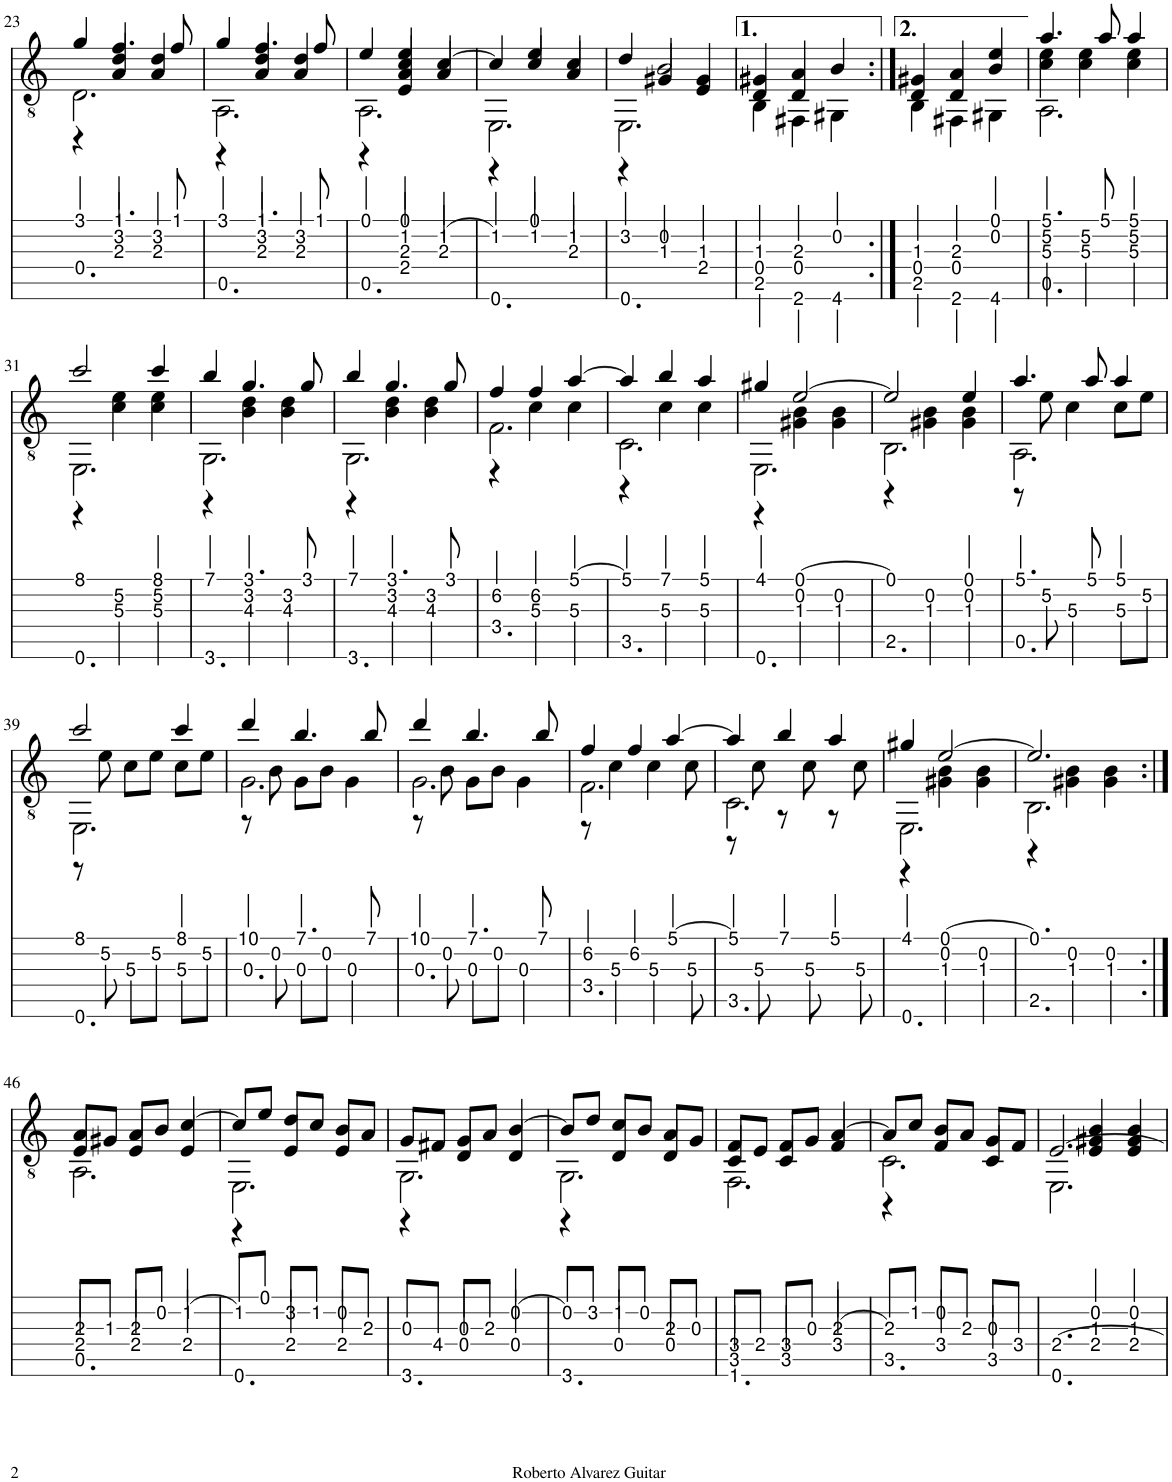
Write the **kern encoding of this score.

**kern	**kern
*part1	*part1
*staff2	*staff1
*I"Guitar	*
*I'Guit.	*
!!LO:PB:g=z
*	*clefGv2
*k[]	*k[]
*M3/4	*M3/4
=23	=23
*^	*^
*	*^	*	*^
4g/	2.D	4r	4g/	2.D\	4r
4.f/	.	4A/ 4d/	4.f/	.	4A/ 4d/
.	.	4A/ 4d/	.	.	4A/ 4d/
8f/	.	.	8f/	.	.
=24	=24	=24	=24	=24	=24
4g/	2.AA	4r	4g/	2.AA\	4r
4.f/	.	4A/ 4d/	4.f/	.	4A/ 4d/
.	.	4A/ 4d/	.	.	4A/ 4d/
8f/	.	.	8f/	.	.
=25	=25	=25	=25	=25	=25
4e/	2.AA	4r	4e/	2.AA\	4r
4e/	.	4E/ 4A/ 4c/	4e/	.	4E/ 4A/ 4c/
[4c/	.	4A/	[4c/	.	4A/
=26	=26	=26	=26	=26	=26
4c/]	2.EE	4r	4c/]	2.EE\	4r
4e/	.	4c/	4e/	.	4c/
4c/	.	4A/	4c/	.	4A/
=27	=27	=27	=27	=27	=27
4d/	2.EE	4r	4d/	2.EE\	4r
2B	.	4G#/	2B/	.	4G#X/
.	.	4E/ 4G#/	.	.	4E/ 4G#/
*	*v	*v	*	*	*
*	*	*	*v	*v
=28	=28	=28	=28
4D/ 4G#/	4BB\	4D/ 4G#X/	4BB\
4D/ 4A/	4FF#\	4D/ 4A/	4FF#X\
4B/	4GG#\	4B/	4GG#X\
=29:|!	=29:|!	=29:|!	=29:|!
4D/ 4G#X/	4BB\	4D/ 4G#X/	4BB\
4D/ 4A/	4FF#X\	4D/ 4A/	4FF#X\
4B/ 4e/	4GG#X\	4B/ 4e/	4GG#X\
=30	=30	=30	=30
*	*^	*	*^
4.a/	2.AA	4c\ 4e\	4.a/	2.AA\	4c\ 4e\
.	.	4c\ 4e\	.	.	4c\ 4e\
8a/	.	.	8a/	.	.
4a/	.	4c\ 4e\	4a/	.	4c\ 4e\
!!LO:LB:g=z	!!	!!
=31	=31	=31	=31	=31	=31
2cc	2.EE	4r	2cc/	2.EE\	4r
.	.	4c\ 4e\	.	.	4c\ 4e\
4cc/	.	4c\ 4e\	4cc/	.	4c\ 4e\
=32	=32	=32	=32	=32	=32
4b/	2.GG	4r	4b/	2.GG\	4r
4.g/	.	4B\ 4d\	4.g/	.	4B\ 4d\
.	.	4B\ 4d\	.	.	4B\ 4d\
8g/	.	.	8g/	.	.
=33	=33	=33	=33	=33	=33
4b/	2.GG	4r	4b/	2.GG\	4r
4.g/	.	4B\ 4d\	4.g/	.	4B\ 4d\
.	.	4B\ 4d\	.	.	4B\ 4d\
8g/	.	.	8g/	.	.
=34	=34	=34	=34	=34	=34
4f/	2.F	4r	4f/	2.F\	4r
4f/	.	4c\	4f/	.	4c\
[4a/	.	4c\	[4a/	.	4c\
=35	=35	=35	=35	=35	=35
4a/]	2.C	4r	4a/]	2.C\	4r
4b/	.	4c\	4b/	.	4c\
4a/	.	4c\	4a/	.	4c\
=36	=36	=36	=36	=36	=36
4g#/	2.EE	4r	4g#X/	2.EE\	4r
[2e	.	4G#\ 4B\	[2e/	.	4G#X\ 4B\
.	.	4G#\ 4B\	.	.	4G#\ 4B\
=37	=37	=37	=37	=37	=37
2e]	2.BB	4r	2e/]	2.BB\	4r
.	.	4G#\ 4B\	.	.	4G#X\ 4B\
4e/	.	4G#\ 4B\	4e/	.	4G#\ 4B\
=38	=38	=38	=38	=38	=38
4.a/	2.AA	8r	4.a/	2.AA\	8r
.	.	8e\	.	.	8e\
.	.	4c\	.	.	4c\
8a/	.	.	8a/	.	.
4a/	.	8c\L	4a/	.	8c\L
.	.	8e\J	.	.	8e\J
!!LO:LB:g=z	!!	!!
=39	=39	=39	=39	=39	=39
2cc	2.EE	8r	2cc/	2.EE\	8r
.	.	8e\	.	.	8e\
.	.	8c\L	.	.	8c\L
.	.	8e\J	.	.	8e\J
4cc/	.	8c\L	4cc/	.	8c\L
.	.	8e\J	.	.	8e\J
=40	=40	=40	=40	=40	=40
4dd/	2.G	8r	4dd/	2.G\	8r
.	.	8B\	.	.	8B\
4.b/	.	8G\L	4.b/	.	8G\L
.	.	8B\J	.	.	8B\J
.	.	4G\	.	.	4G\
8b/	.	.	8b/	.	.
=41	=41	=41	=41	=41	=41
4dd/	2.G	8r	4dd/	2.G\	8r
.	.	8B\	.	.	8B\
4.b/	.	8G\L	4.b/	.	8G\L
.	.	8B\J	.	.	8B\J
.	.	4G\	.	.	4G\
8b/	.	.	8b/	.	.
=42	=42	=42	=42	=42	=42
4f/	2.F	8r	4f/	2.F\	8r
.	.	4c\	.	.	4c\
4f/	.	.	4f/	.	.
.	.	4c\	.	.	4c\
[4a/	.	.	[4a/	.	.
.	.	8c\	.	.	8c\
=43	=43	=43	=43	=43	=43
4a/]	2.C	8r	4a/]	2.C\	8r
.	.	8c\	.	.	8c\
4b/	.	8r	4b/	.	8r
.	.	8c\	.	.	8c\
4a/	.	8r	4a/	.	8r
.	.	8c\	.	.	8c\
=44	=44	=44	=44	=44	=44
4g#/	2.EE	4r	4g#X/	2.EE\	4r
[2e	.	4G#X\ 4B\	[2e/	.	4G#X\ 4B\
.	.	4G#\ 4B\	.	.	4G#\ 4B\
=45	=45	=45	=45	=45	=45
2.e]	2.BB	4r	2.e/]	2.BB\	4r
.	.	4G#X\ 4B\	.	.	4G#X\ 4B\
.	.	4G#\ 4B\	.	.	4G#\ 4B\
!!LO:LB:g=z	!!	!!
=46:|!	=46:|!	=46:|!	=46:|!	=46:|!	=46:|!
8A/L	2.AA	4E/	8A/L	2.AA\	4E/
8G#X/J	.	.	8G#X/J	.	.
8A/L	.	4E/	8A/L	.	4E/
8B/J	.	.	8B/J	.	.
[4c/	.	4E/	[4c/	.	4E/
=47	=47	=47	=47	=47	=47
8c/L]	2.EE	4r	8c/L]	2.EE\	4r
8e/J	.	.	8e/J	.	.
8d/L	.	4E/	8d/L	.	4E/
8c/J	.	.	8c/J	.	.
8B/L	.	4E/	8B/L	.	4E/
8A/J	.	.	8A/J	.	.
=48	=48	=48	=48	=48	=48
8G/L	2.GG	4r	8G/L	2.GG\	4r
8F#X/J	.	.	8F#X/J	.	.
8G/L	.	4D/	8G/L	.	4D/
8A/J	.	.	8A/J	.	.
[4B/	.	4D/	[4B/	.	4D/
=49	=49	=49	=49	=49	=49
8B/L]	2.GG	4r	8B/L]	2.GG\	4r
8d/J	.	.	8d/J	.	.
8c/L	.	4D/	8c/L	.	4D/
8B/J	.	.	8B/J	.	.
8A/L	.	4D/	8A/L	.	4D/
8G/J	.	.	8G/J	.	.
=50	=50	=50	=50	=50	=50
8F/L	2.FF	4C/	8F/L	2.FF\	4C/
8E/J	.	.	8E/J	.	.
8F/L	.	4C/	8F/L	.	4C/
8G/J	.	.	8G/J	.	.
[4A/	.	4F/	[4A/	.	4F/
=51	=51	=51	=51	=51	=51
8A/L]	2.C	4r	8A/L]	2.C\	4r
8c/J	.	.	8c/J	.	.
8B/L	.	4F/	8B/L	.	4F/
8A/J	.	.	8A/J	.	.
8G/L	.	4C/	8G/L	.	4C/
8F/J	.	.	8F/J	.	.
=52	=52	=52	=52	=52	=52
[2.E	2.EE	4ryy	[2.E/	2.EE\	4ryy
.	.	4E/ 4G#X/ 4B/	.	.	4E/ 4G#X/ 4B/
.	.	4E/ 4G#/ 4B/	.	.	4E/ 4G#/ 4B/
*v	*v	*v	*	*	*
*	*v	*v	*v
=	=
*-	*-
